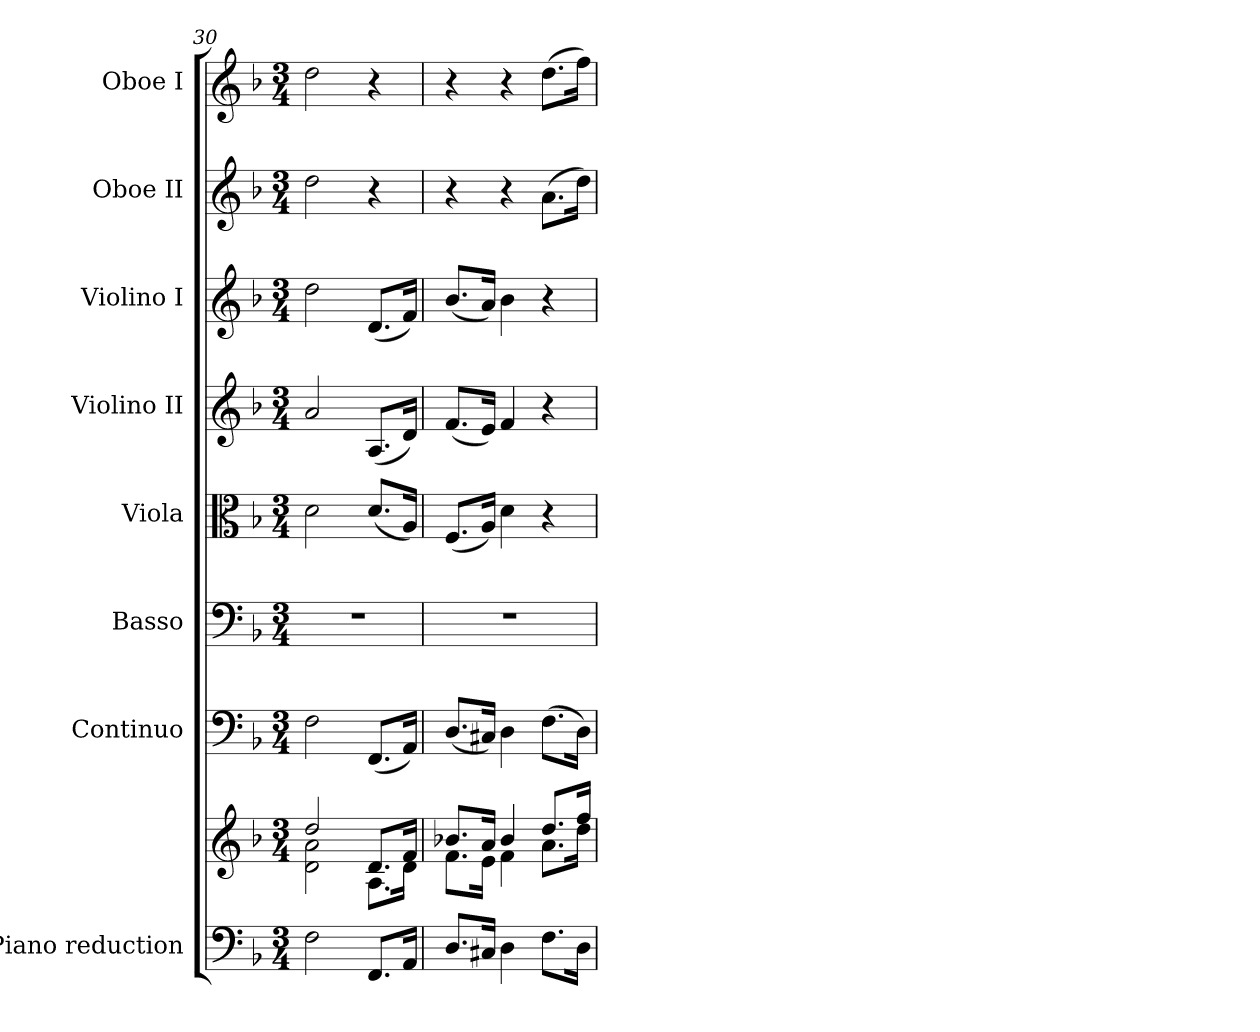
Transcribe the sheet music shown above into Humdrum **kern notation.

**kern	**kern	**kern	**kern	**kern	**kern	**kern	**kern	**kern
*part8	*part8	*part7	*part6	*part5	*part4	*part3	*part2	*part1
*staff9	*staff8	*staff7	*staff6	*staff5	*staff4	*staff3	*staff2	*staff1
*I"Piano reduction	*	*I"Continuo	*I"Basso	*I"Viola	*I"Violino II	*I"Violino I	*I"Oboe II	*I"Oboe I
*I'Pno	*	*	*	*	*	*	*I'Ob	*I'Ob
*clefF4	*clefG2	*clefF4	*clefF4	*clefC3	*clefG2	*clefG2	*clefG2	*clefG2
*k[b-]	*k[b-]	*k[b-]	*k[b-]	*k[b-]	*k[b-]	*k[b-]	*k[b-]	*k[b-]
*M3/4	*M3/4	*M3/4	*M3/4	*M3/4	*M3/4	*M3/4	*M3/4	*M3/4
=30	=30	=30	=30	=30	=30	=30	=30	=30
*	*^	*	*	*	*	*	*	*
2F\	2dd/	2d\ 2a\	2F\	2.r	2d\	2a/	2dd\	2dd\	2dd\
8.FF/L	8.d/L	8.A\L	(<8.FF/L	.	(<8.d/L	(<8.A/L	(<8.d/L	4r	4r
16AA/Jk	16f/Jk	16d\Jk	16AA/Jk)	.	16A/Jk)	16d/Jk)	16f/Jk)	.	.
=31	=31	=31	=31	=31	=31	=31	=31	=31	=31
8.D/L	8.b-X/L	8.f\L	(<8.D/L	2.r	(<8.F/L	(<8.f/L	(<8.b-/L	4r	4r
16C#X/Jk	16a/Jk	16e\Jk	16C#X/Jk)	.	16A/Jk)	16e/Jk)	16a/Jk)	.	.
4D\	4b-/	4f\	4D\	.	4d\	4f/	4b-\	4r	4r
8.F\L	8.dd/L	8.a\L	(>8.F\L	.	4r	4r	4r	(>8.a\L	(>8.dd\L
16D\Jk	16ff/Jk	16dd\Jk	16D\Jk)	.	.	.	.	16dd\Jk)	16ff\Jk)
*	*v	*v	*	*	*	*	*	*	*
=	=	=	=	=	=	=	=	=
*-	*-	*-	*-	*-	*-	*-	*-	*-
